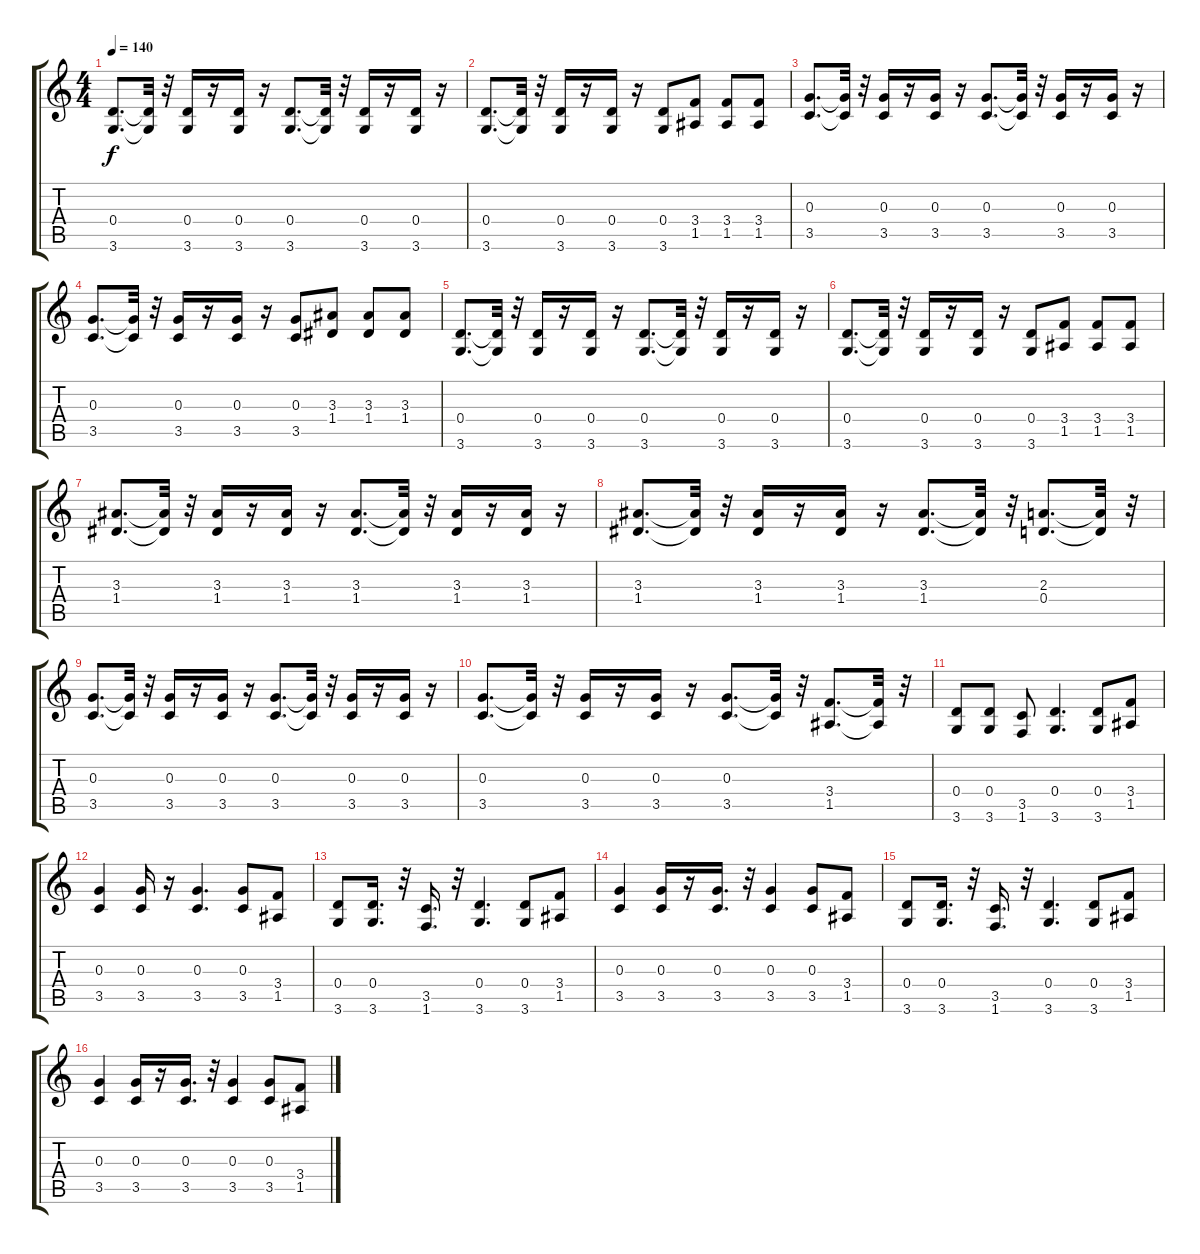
\track "" {instrument distortionguitar}
\staff {score tabs}
\tuning (E4 B3 G3 D3 A2 E2) {hide}
\ts (4 4)
\tempo 140
\clef g2
\ks c
(0.4 3.6).8{d dy f} (0.4{t} 3.6{t}).32 r.32 (0.4 3.6).16 r.16 (0.4 3.6).16 r.16 (0.4 3.6).8{d} (0.4{t} 3.6{t}).32 r.32 (0.4 3.6).16 r.16 (0.4 3.6).16 r.16 |
(0.4 3.6).8{d} (0.4{t} 3.6{t}).32 r.32 (0.4 3.6).16 r.16 (0.4 3.6).16 r.16 (0.4 3.6).8 (3.4 1.5).8 (3.4 1.5).8 (3.4 1.5).8 |
(0.3 3.5).8{d} (0.3{t} 3.5{t}).32 r.32 (0.3 3.5).16 r.16 (0.3 3.5).16 r.16 (0.3 3.5).8{d} (0.3{t} 3.5{t}).32 r.32 (0.3 3.5).16 r.16 (0.3 3.5).16 r.16 |
(0.3 3.5).8{d} (0.3{t} 3.5{t}).32 r.32 (0.3 3.5).16 r.16 (0.3 3.5).16 r.16 (0.3 3.5).8 (3.3 1.4).8 (3.3 1.4).8 (3.3 1.4).8 |
(0.4 3.6).8{d} (0.4{t} 3.6{t}).32 r.32 (0.4 3.6).16 r.16 (0.4 3.6).16 r.16 (0.4 3.6).8{d} (0.4{t} 3.6{t}).32 r.32 (0.4 3.6).16 r.16 (0.4 3.6).16 r.16 |
(0.4 3.6).8{d} (0.4{t} 3.6{t}).32 r.32 (0.4 3.6).16 r.16 (0.4 3.6).16 r.16 (0.4 3.6).8 (3.4 1.5).8 (3.4 1.5).8 (3.4 1.5).8 |
(3.3 1.4).8{d} (3.3{t} 1.4{t}).32 r.32 (3.3 1.4).16 r.16 (3.3 1.4).16 r.16 (3.3 1.4).8{d} (3.3{t} 1.4{t}).32 r.32 (3.3 1.4).16 r.16 (3.3 1.4).16 r.16 |
(3.3 1.4).8{d} (3.3{t} 1.4{t}).32 r.32 (3.3 1.4).16 r.16 (3.3 1.4).16 r.16 (3.3 1.4).8{d} (3.3{t} 1.4{t}).32 r.32 (2.3 0.4).8{d} (2.3{t} 0.4{t}).32 r.32 |
(0.3 3.5).8{d} (0.3{t} 3.5{t}).32 r.32 (0.3 3.5).16 r.16 (0.3 3.5).16 r.16 (0.3 3.5).8{d} (0.3{t} 3.5{t}).32 r.32 (0.3 3.5).16 r.16 (0.3 3.5).16 r.16 |
(0.3 3.5).8{d} (0.3{t} 3.5{t}).32 r.32 (0.3 3.5).16 r.16 (0.3 3.5).16 r.16 (0.3 3.5).8{d} (0.3{t} 3.5{t}).32 r.32 (3.4 1.5).8{d} (3.4{t} 1.5{t}).32 r.32 |
(0.4 3.6).8 (0.4 3.6).8 (3.5 1.6).8 (0.4 3.6).4{d} (0.4 3.6).8 (3.4 1.5).8 |
(0.3 3.5).4 (0.3 3.5).16 r.16 (0.3 3.5).4{d} (0.3 3.5).8 (3.4 1.5).8 |
(0.4 3.6).8 (0.4 3.6).16{d} r.32 (3.5 1.6).16{d} r.32 (0.4 3.6).4{d} (0.4 3.6).8 (3.4 1.5).8 |
(0.3 3.5).4 (0.3 3.5).16 r.16 (0.3 3.5).16{d} r.32 (0.3 3.5).4 (0.3 3.5).8 (3.4 1.5).8 |
(0.4 3.6).8 (0.4 3.6).16{d} r.32 (3.5 1.6).16{d} r.32 (0.4 3.6).4{d} (0.4 3.6).8 (3.4 1.5).8 |
(0.3 3.5).4 (0.3 3.5).16 r.16 (0.3 3.5).16{d} r.32 (0.3 3.5).4 (0.3 3.5).8 (3.4 1.5).8
